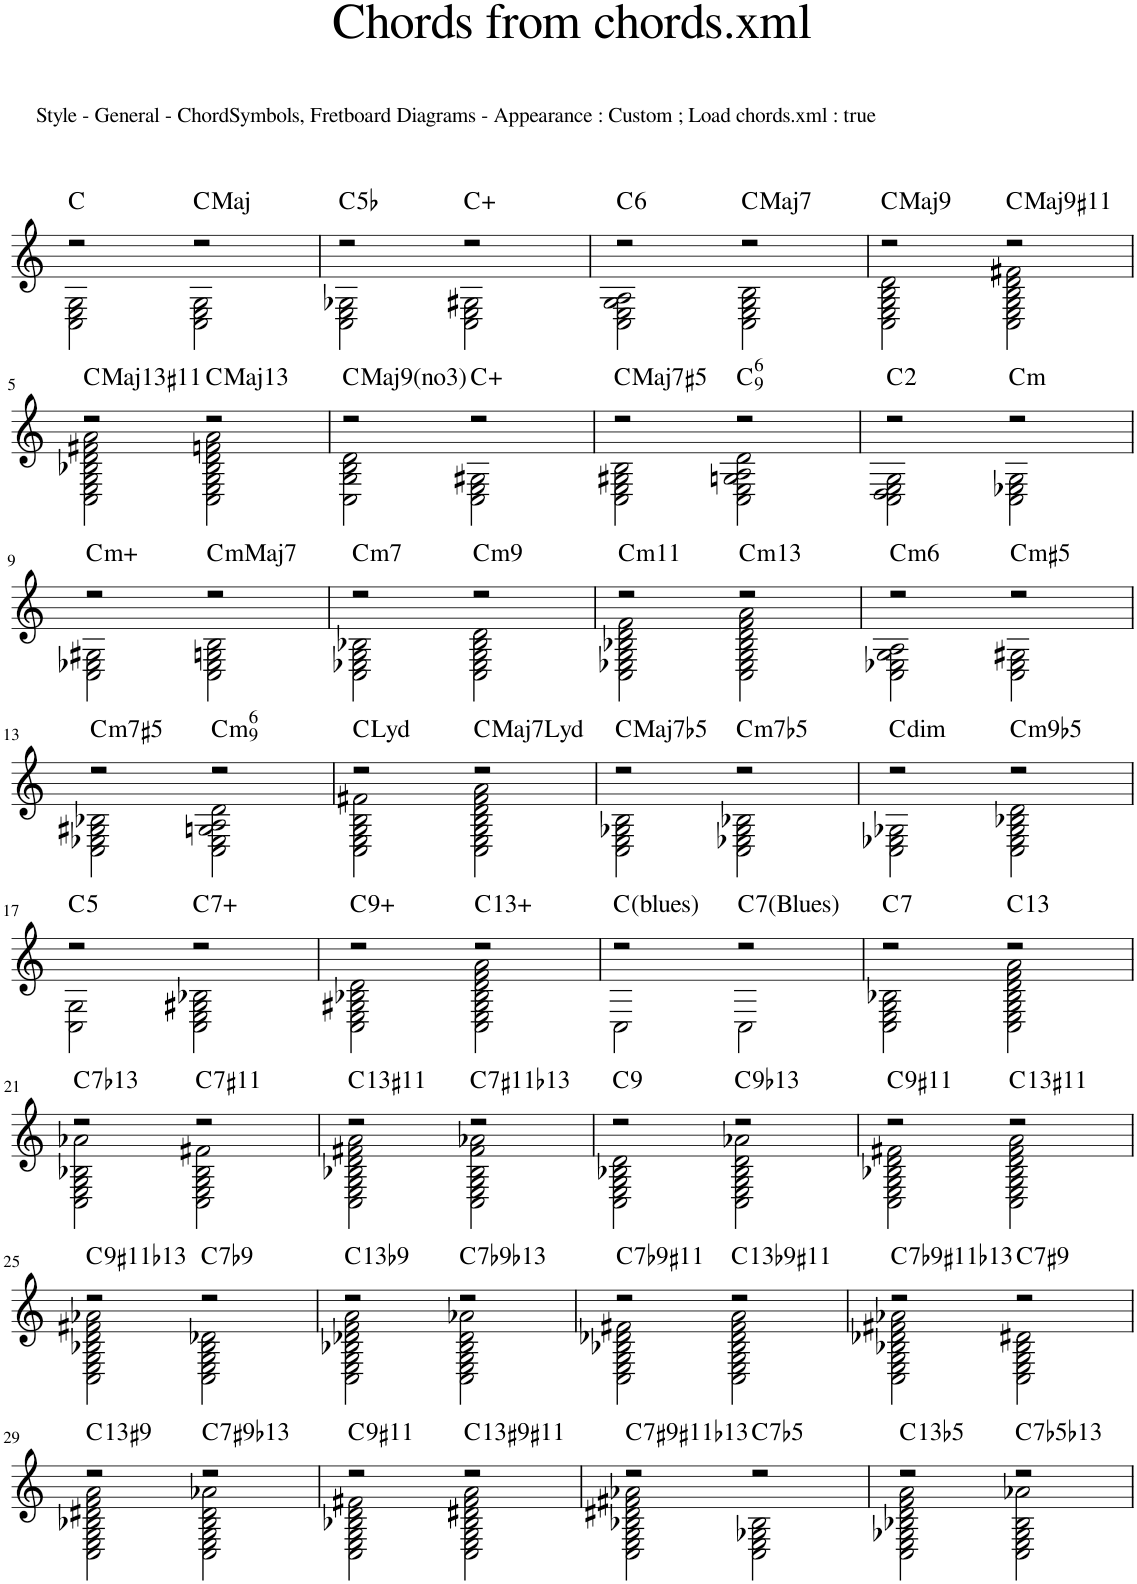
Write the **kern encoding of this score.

**kern	**harte
*part1	*part1
*staff1	*
*I"Piano	*
*I'Pno	*
*clefG2	*
*k[]	*
=1	=1
*^	*
!LO:TX:a:t=Style - General - ChordSymbols, Fretboard Diagrams - Appearance &colon; Custom ; Load chords.xml &colon; true	!	!
2r	2C\ 2E\ 2G\	C:maj
!	!	!LO:H:kt=Maj
2r	2C\ 2E\ 2G\	C:maj
=2	=2	=2
2r	2C\ 2E\ 2G-X\	C:(3,b5)
2r	2C\ 2E\ 2G#X\	C:aug
=3	=3	=3
!	!	!LO:H:kt=6
2r	2C\ 2E\ 2G\ 2A\	C:maj6
!	!	!LO:H:kt=Maj7
2r	2C\ 2E\ 2G\ 2B\	C:maj7
=4	=4	=4
!	!	!LO:H:kt=Maj9
2r	2C\ 2E\ 2G\ 2B\ 2d\	C:maj9
!	!	!LO:H:kt=Maj9
2r	2C\ 2E\ 2G\ 2B\ 2d\ 2f#X\	C:maj9(#11)
!!LO:LB:g=z	!!
=5	=5	=5
!	!	!LO:H:kt=Maj13
2r	2C\ 2E\ 2G\ 2B-X\ 2d\ 2f#X\ 2a\	C:(3,5,7,9,#11,13)
!	!	!LO:H:kt=Maj13
2r	2C\ 2E\ 2G\ 2B-\ 2d\ 2fn\ 2a\	C:maj9(11,13)
=6	=6	=6
!	!	!LO:H:kt=Maj9
2r	2C\ 2G\ 2B\ 2d\	C:maj9(*3)
2r	2C\ 2E\ 2G#X\	C:aug
=7	=7	=7
!	!	!LO:H:kt=Maj7
2r	2C\ 2E\ 2G#X\ 2B\	C:(3,#5,7)
!	!	!LO:H:kt=6
2r	2C\ 2E\ 2Gn\ 2A\ 2d\	C:maj6(9)
=8	=8	=8
2r	2C\ 2D\ 2E\ 2G\	C:maj(2)
!	!	!LO:H:kt=m
2r	2C\ 2E-X\ 2G\	C:min
!!LO:LB:g=z	!!
=9	=9	=9
!	!	!LO:H:kt=m
2r	2C\ 2E-X\ 2G#X\	C:(b3,#5)
!	!	!LO:H:kt=mMaj7
2r	2C\ 2E-\ 2Gn\ 2B\	C:minmaj7
=10	=10	=10
!	!	!LO:H:kt=m7
2r	2C\ 2E-X\ 2G\ 2B-X\	C:min7
!	!	!LO:H:kt=m9
2r	2C\ 2E-\ 2G\ 2B-\ 2d\	C:min9
=11	=11	=11
!	!	!LO:H:kt=m11
2r	2C\ 2E-X\ 2G\ 2B-X\ 2d\ 2f\	C:min9(11)
!	!	!LO:H:kt=m13
2r	2C\ 2E-\ 2G\ 2B-\ 2d\ 2f\ 2a\	C:min9(11,13)
=12	=12	=12
!	!	!LO:H:kt=m6
2r	2C\ 2E-X\ 2G\ 2A\	C:min6
!	!	!LO:H:kt=m
2r	2C\ 2E-\ 2G#X\	C:(b3,#5)
!!LO:LB:g=z	!!
=13	=13	=13
!	!	!LO:H:kt=m7
2r	2C\ 2E-X\ 2G#X\ 2B-X\	C:(b3,#5,b7)
!	!	!LO:H:kt=m6
2r	2C\ 2E-\ 2Gn\ 2A\ 2d\	C:min6(9)
=14	=14	=14
2r	2C\ 2E\ 2G\ 2B\ 2f#X\	C:maj(#11)
!	!	!LO:H:kt=Maj7
2r	2C\ 2E\ 2G\ 2B\ 2d\ 2f#\ 2a\	C:maj7(#11)
=15	=15	=15
!	!	!LO:H:kt=Maj7
2r	2C\ 2E\ 2G-X\ 2B\	C:(3,b5,7)
!	!	!LO:H:kt=m7b5
2r	2C\ 2E-X\ 2G-\ 2B-X\	C:hdim7
=16	=16	=16
!	!	!LO:H:kt=dim
2r	2C\ 2E-X\ 2G-X\	C:dim
!	!	!LO:H:kt=m9
2r	2C\ 2E-\ 2G-\ 2B-X\ 2d\	C:(b3,b5,b7,9)
!!LO:LB:g=z	!!
=17	=17	=17
!	!	!LO:H:kt=5
2r	2C\ 2G\	C:(1,5)
!	!	!LO:H:kt=7+
2r	2C\ 2E\ 2G#X\ 2B-X\	C:aug(b7)
=18	=18	=18
!	!	!LO:H:kt=9
2r	2C\ 2E\ 2G#X\ 2B-X\ 2d\	C:(3,#5,b7,9)
!	!	!LO:H:kt=13
2r	2C\ 2E\ 2G#\ 2B-\ 2d\ 2f\ 2a\	C:(3,#5,b7,9,11,13)
=19	=19	=19
2r	2C\	C:maj(#9)
!	!	!LO:H:kt=7
2r	2C\	C:7(#9)
=20	=20	=20
!	!	!LO:H:kt=7
2r	2C\ 2E\ 2G\ 2B-X\	C:7
!	!	!LO:H:kt=13
2r	2C\ 2E\ 2G\ 2B-\ 2d\ 2f\ 2a\	C:9(11,13)
!!LO:LB:g=z	!!
=21	=21	=21
!	!	!LO:H:kt=7
2r	2C\ 2E\ 2G\ 2B-X\ 2a-X\	C:7(b13)
!	!	!LO:H:kt=7
2r	2C\ 2E\ 2G\ 2B-\ 2f#X\	C:7(#11)
=22	=22	=22
!	!	!LO:H:kt=13
2r	2C\ 2E\ 2G\ 2B-X\ 2d\ 2f#X\ 2a\	C:(3,5,b7,9,#11,13)
!	!	!LO:H:kt=7
2r	2C\ 2E\ 2G\ 2B-\ 2f#\ 2a-X\	C:7(#11,b13)
=23	=23	=23
!	!	!LO:H:kt=9
2r	2C\ 2E\ 2G\ 2B-X\ 2d\	C:9
!	!	!LO:H:kt=9
2r	2C\ 2E\ 2G\ 2B-\ 2d\ 2a-X\	C:9(b13)
=24	=24	=24
!	!	!LO:H:kt=9
2r	2C\ 2E\ 2G\ 2B-X\ 2d\ 2f#X\	C:9(#11)
!	!	!LO:H:kt=13
2r	2C\ 2E\ 2G\ 2B-\ 2d\ 2f#\ 2a\	C:(3,5,b7,9,#11,13)
!!LO:LB:g=z	!!
=25	=25	=25
!	!	!LO:H:kt=9
2r	2C\ 2E\ 2G\ 2B-X\ 2d\ 2f#X\ 2a-X\	C:9(#11,b13)
!	!	!LO:H:kt=7
2r	2C\ 2E\ 2G\ 2B-\ 2d-X\	C:7(b9)
=26	=26	=26
!	!	!LO:H:kt=13
2r	2C\ 2E\ 2G\ 2B-X\ 2d-X\ 2f\ 2a\	C:(3,5,b7,b9,11,13)
!	!	!LO:H:kt=7
2r	2C\ 2E\ 2G\ 2B-\ 2d-\ 2a-X\	C:7(b9,b13)
=27	=27	=27
!	!	!LO:H:kt=7
2r	2C\ 2E\ 2G\ 2B-X\ 2d-X\ 2f#X\	C:7(b9,#11)
!	!	!LO:H:kt=13
2r	2C\ 2E\ 2G\ 2B-\ 2d-\ 2f#\ 2a\	C:(3,5,b7,b9,#11,13)
=28	=28	=28
!	!	!LO:H:kt=7
2r	2C\ 2E\ 2G\ 2B-X\ 2d-X\ 2f#X\ 2a-X\	C:7(b9,#11,b13)
!	!	!LO:H:kt=7
2r	2C\ 2E\ 2G\ 2B-\ 2d#X\	C:7(#9)
!!LO:LB:g=z	!!
=29	=29	=29
!	!	!LO:H:kt=13
2r	2C\ 2E\ 2G\ 2B-X\ 2d#X\ 2f\ 2a\	C:(3,5,b7,#9,11,13)
!	!	!LO:H:kt=7
2r	2C\ 2E\ 2G\ 2B-\ 2d#\ 2a-X\	C:7(#9,b13)
=30	=30	=30
!	!	!LO:H:kt=9
2r	2C\ 2E\ 2G\ 2B-X\ 2d\ 2f#X\	C:9(#11)
!	!	!LO:H:kt=13
2r	2C\ 2E\ 2G\ 2B-\ 2d#X\ 2f#\ 2a\	C:(3,5,b7,#9,#11,13)
=31	=31	=31
!	!	!LO:H:kt=7
2r	2C\ 2E\ 2G\ 2B-X\ 2d#X\ 2f#X\ 2a-X\	C:7(#9,#11,b13)
!	!	!LO:H:kt=7
2r	2C\ 2E\ 2G-X\ 2B-\	C:(3,b5,b7)
=32	=32	=32
!	!	!LO:H:kt=13
2r	2C\ 2E\ 2G-X\ 2B-X\ 2d\ 2f\ 2a\	C:(3,b5,b7,9,11,13)
!	!	!LO:H:kt=7
2r	2C\ 2E\ 2G-\ 2B-\ 2a-X\	C:(3,b5,b7,b13)
*v	*v	*
=	=
*-	*-
